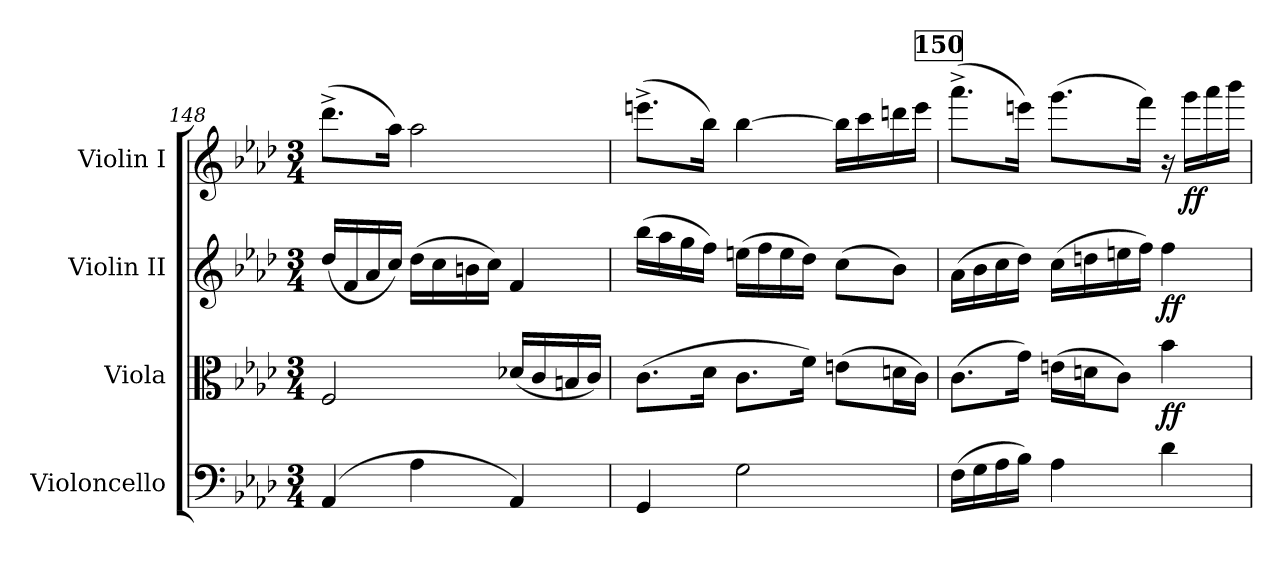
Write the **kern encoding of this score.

**kern	**kern	**dynam	**kern	**dynam	**kern	**dynam
*part4	*part3	*part3	*part2	*part2	*part1	*part1
*staff4	*staff3	*staff3	*staff2	*staff2	*staff1	*staff1
*I"Violoncello	*I"Viola	*	*I"Violin II	*	*I"Violin I	*
*I'Vc	*I'Vla	*	*I'Vln	*	*I'Vln	*
*clefF4	*clefC3	*	*clefG2	*	*clefG2	*
*k[b-e-a-d-]	*k[b-e-a-d-]	*	*k[b-e-a-d-]	*	*k[b-e-a-d-]	*
*M3/4	*M3/4	*	*M3/4	*	*M3/4	*
=148	=148	=148	=148	=148	=148	=148
(4AA-/	2F/	.	(16dd-/LL	.	(8.ddd-^\L	.
.	.	.	16f/	.	.	.
.	.	.	16a-/	.	.	.
.	.	.	16cc/JJ)	.	16aa-\Jk)	.
4A-\	.	.	(16dd-\LL	.	2aa-\	.
.	.	.	16cc\	.	.	.
.	.	.	16bn\	.	.	.
.	.	.	16cc\JJ)	.	.	.
4AA-/)	(16d-X/LL	.	4f/	.	.	.
.	16c/	.	.	.	.	.
.	16Bn/	.	.	.	.	.
.	16c/JJ)	.	.	.	.	.
=149	=149	=149	=149	=149	=149	=149
4GG/	(8.c\L	.	(16bb-\LL	.	(8.eeen^\L	.
.	.	.	16aa-\	.	.	.
.	.	.	16gg\	.	.	.
.	16d-\Jk	.	16ff\JJ)	.	16bb-\Jk)	.
2G\	8.c\L	.	(16een\LL	.	[4bb-\	.
.	.	.	16ff\	.	.	.
.	.	.	16ee\	.	.	.
.	16f\Jk)	.	16dd-\JJ)	.	.	.
.	(8en\L	.	(8cc\L	.	16bb-\LL]	.
.	.	.	.	.	16ccc\	.
.	16dn\L	.	8b-\J)	.	16dddn\	.
.	16c\JJ)	.	.	.	16eee\JJ	.
!!LO:REH:place=s1:a:B:fs=14:t=150
=150	=150	=150	=150	=150	=150	=150
(16F\LL	(8.c\L	.	(16a-\LL	.	(8.aaa-^\L	.
16G\	.	.	16b-\	.	.	.
16A-\	.	.	16cc\	.	.	.
16B-\JJ)	16g\Jk)	.	16dd-\JJ)	.	16eeen\Jk)	.
4A-\	(16en\LL	.	(16cc\LL	.	(8.ggg\L	.
.	16dn\J	.	16ddn\	.	.	.
.	8c\J)	.	16een\	.	.	.
.	.	.	16ff\JJ)	.	16fff\Jk)	.
!	!	!LO:DY:b	!	!LO:DY:b	!	!
4d-\	4b-\	ff	4ff\	ff	16r	.
!	!	!	!	!	!	!LO:DY:b
.	.	.	.	.	16ggg\LL	ff
.	.	.	.	.	16aaa-\	.
.	.	.	.	.	16bbb-\JJ	.
=	=	=	=	=	=	=
*-	*-	*-	*-	*-	*-	*-
